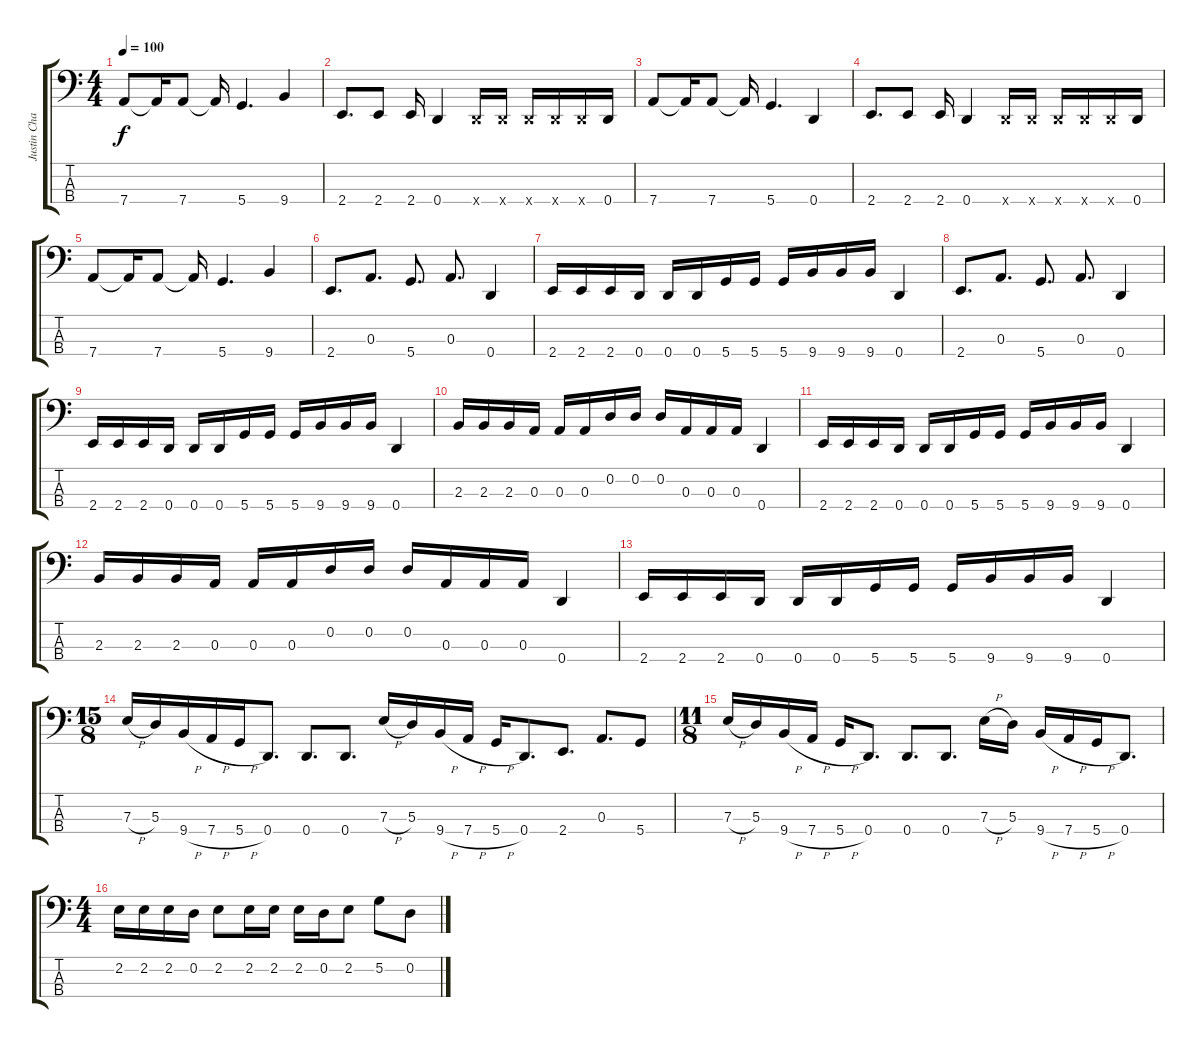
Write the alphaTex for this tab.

\track ("Justin Chacellor" "Justin Cha") {instrument electricbasspick}
\staff {score tabs}
\tuning (G2 D2 A1 D1) {hide}
\ts (4 4)
\tempo 100
\clef f4
\ks c
7.4.8{dy f} 7.4{t}.16 7.4.8 7.4{t}.16 5.4.4{d} 9.4.4 |
2.4.8{d} 2.4.8 2.4.16 0.4.4 0.4{x}.16 0.4{x}.16 0.4{x}.16 0.4{x}.16 0.4{x}.16 0.4.16 |
7.4.8 7.4{t}.16 7.4.8 7.4{t}.16 5.4.4{d} 0.4.4 |
2.4.8{d} 2.4.8 2.4.16 0.4.4 0.4{x}.16 0.4{x}.16 0.4{x}.16 0.4{x}.16 0.4{x}.16 0.4.16 |
7.4.8 7.4{t}.16 7.4.8 7.4{t}.16 5.4.4{d} 9.4.4 |
2.4.8{d} 0.3.8{d} 5.4.8{d} 0.3.8{d} 0.4.4 |
2.4.16 2.4.16 2.4.16 0.4.16 0.4.16 0.4.16 5.4.16 5.4.16 5.4.16 9.4.16 9.4.16 9.4.16 0.4.4 |
2.4.8{d} 0.3.8{d} 5.4.8{d} 0.3.8{d} 0.4.4 |
2.4.16 2.4.16 2.4.16 0.4.16 0.4.16 0.4.16 5.4.16 5.4.16 5.4.16 9.4.16 9.4.16 9.4.16 0.4.4 |
2.3.16 2.3.16 2.3.16 0.3.16 0.3.16 0.3.16 0.2.16 0.2.16 0.2.16 0.3.16 0.3.16 0.3.16 0.4.4 |
2.4.16 2.4.16 2.4.16 0.4.16 0.4.16 0.4.16 5.4.16 5.4.16 5.4.16 9.4.16 9.4.16 9.4.16 0.4.4 |
2.3.16 2.3.16 2.3.16 0.3.16 0.3.16 0.3.16 0.2.16 0.2.16 0.2.16 0.3.16 0.3.16 0.3.16 0.4.4 |
2.4.16 2.4.16 2.4.16 0.4.16 0.4.16 0.4.16 5.4.16 5.4.16 5.4.16 9.4.16 9.4.16 9.4.16 0.4.4 |
\ts (15 8)
7.3{h}.16 5.3.16 9.4{h}.16 7.4{h}.16 5.4{h}.16 0.4.8{d} 0.4.8{d} 0.4.8{d} 7.3{h}.16 5.3.16 9.4{h}.16 7.4{h}.16 5.4{h}.16 0.4.8{d} 2.4.8{d} 0.3.8{d} 5.4.8 |
\ts (11 8)
7.3{h}.16 5.3.16 9.4{h}.16 7.4{h}.16 5.4{h}.16 0.4.8{d} 0.4.8{d} 0.4.8{d} 7.3{h}.16 5.3.16 9.4{h}.16 7.4{h}.16 5.4{h}.16 0.4.8{d} |
\ts (4 4)
2.2.16 2.2.16 2.2.16 0.2.16 2.2.8 2.2.16 2.2.16 2.2.16 0.2.16 2.2.8 5.2.8 0.2.8
